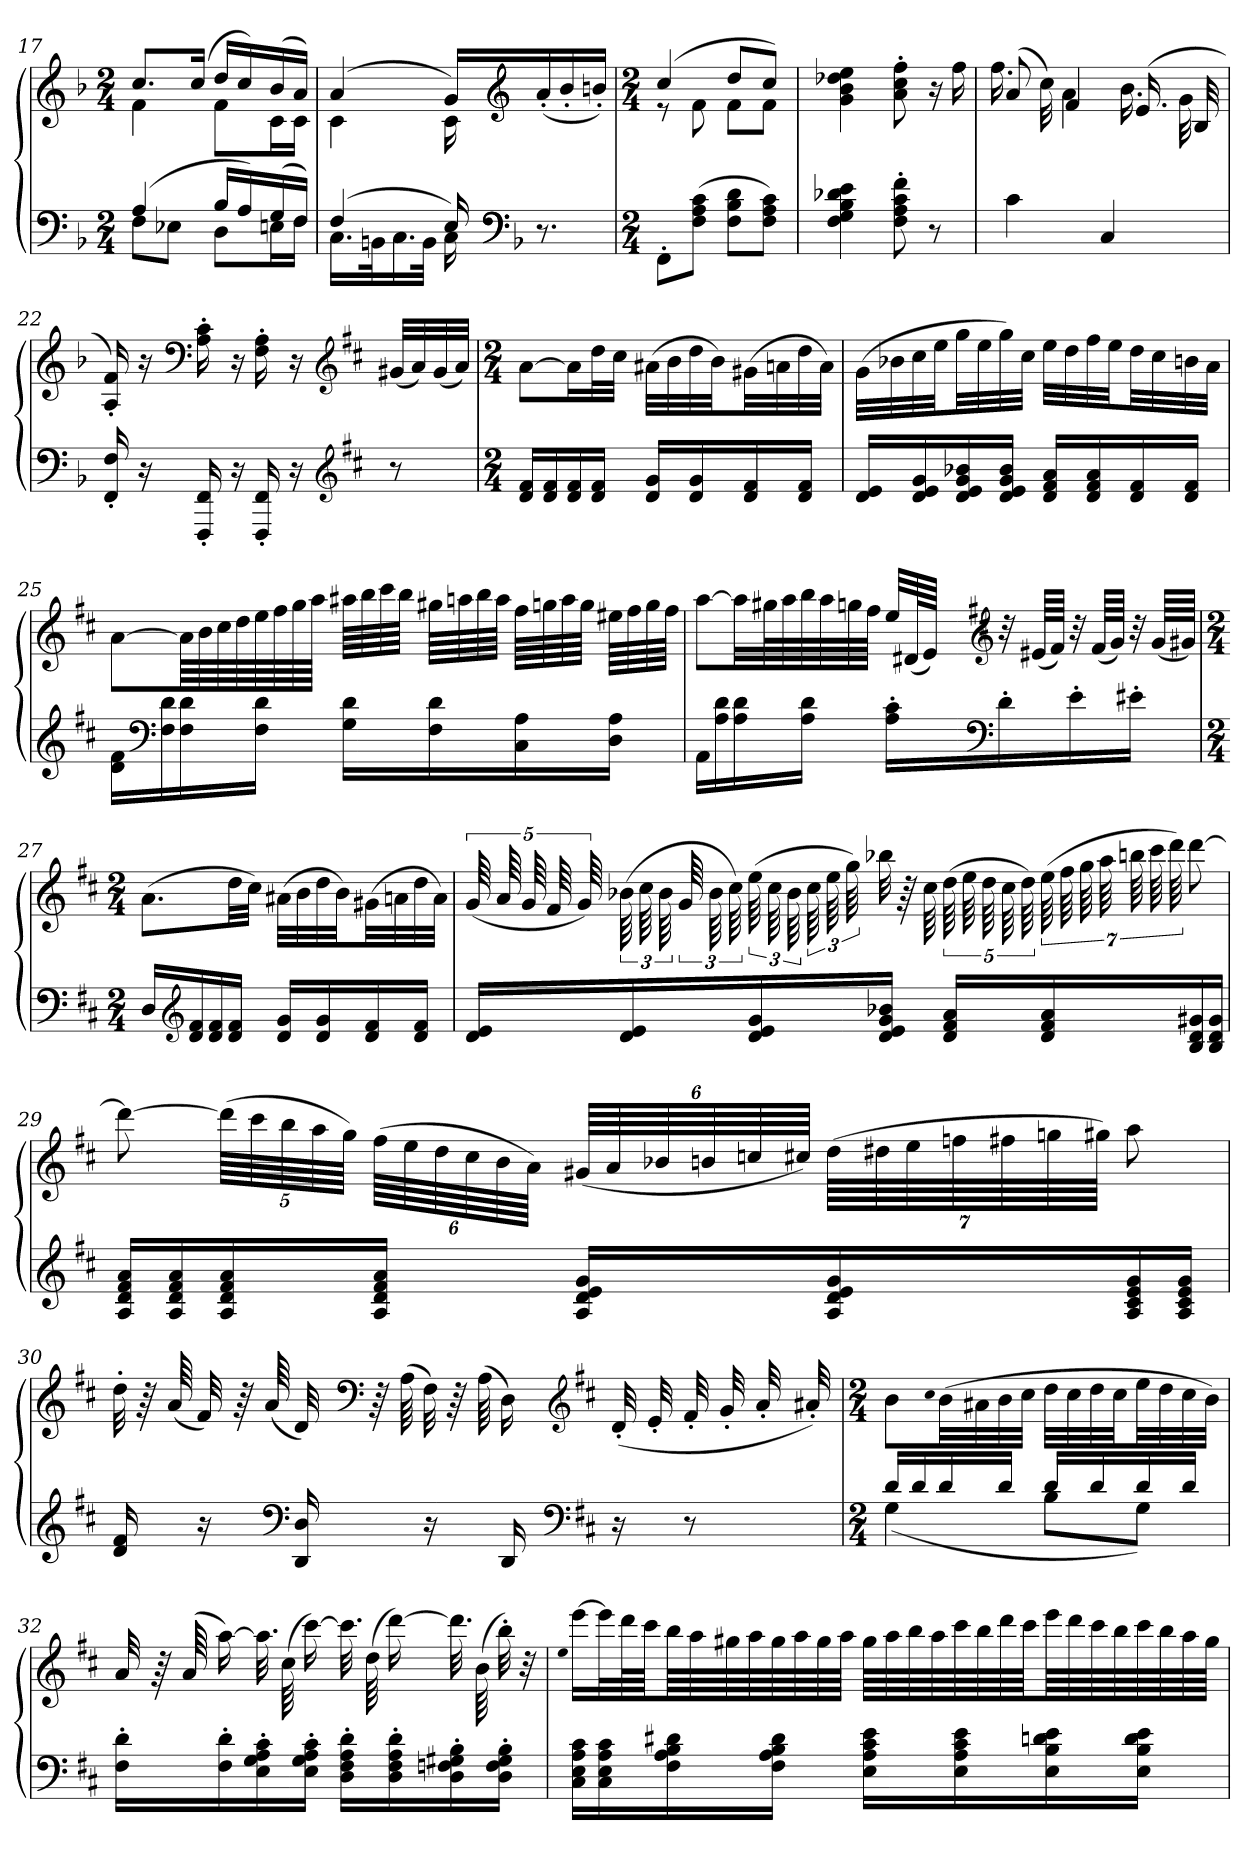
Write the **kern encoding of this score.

**kern	**kern
*part1	*part1
*staff2	*staff1
*clefF4	*clefG2
*k[b-]	*k[b-]
*F:	*F:
*M2/4	*M2/4
=17	=17
*^	*^
(4A	8FL	8.ccL	4f
.	8E-XJ	.	.
.	.	(16ccJk	.
16B-LL	8DL	16ddLL	8fL
16A)	.	16cc)	.
(16G	16EnL	(16b-	16cL
16FJJ)	16FJJ	16aJJ)	16cJJ
=18	=18	=18	=18
(4F	16.CLL	(4a	4c
.	32BBnK	.	.
.	16.C	.	.
.	32BBJJk	.	.
16E)	16C	16gLL)	16c
*clefF4	*	*clefG2	*
*k[b-]	*	*k[b-]	*
*F:	*	*F:	*
8.r	8.ryy	(16a'	8.ryy
.	.	16b-'	.
.	.	16bn'JJ)	.
*v	*v	*	*
=19	=19	=19
*M2/4	*M2/4	*
8FF'L	(4cc	8r
(8F 8A 8cJ	.	8f
8F 8B- 8dL	8ddL	8fL
8F 8A 8cJ)	8ccJ)	8fJ
*	*v	*v
=20	=20
4F 4G 4B- 4d-X 4e	4g 4b- 4dd-X 4ee
8F' 8A' 8c' 8f'	8a' 8cc' 8ff'
8r	16r
.	16ff
=21	=21
*	*^
4c	(8a	16.ff
.	.	32cc)
.	4f	4a
4C	.	.
.	(16.e	16.b-
.	32B-	32g
*	*v	*v
=22	=22
16FF' 16F'	16A' 16f')
16r	16r
*	*clefF4
16FFF' 16FF'	16A' 16c'
16r	16r
16FFF' 16FF'	16F' 16A'
16r	16r
*clefG2	*clefG2
*k[f#c#]	*k[f#c#]
*D:	*D:
8r	(32g#XLLL
.	32a)
.	(32g#
.	32aJJJ)
=23	=23
*M2/4	*M2/4
16d 16f#LL	[8aL
16d 16f#	.
16d 16f#	16aL]
16d 16f#JJ	32ddL
.	32cc#JJJ
16d 16gLL	(32a#XLLL
.	32b
16d 16g	32dd
.	32bJJ)
16d 16f#	(32g#XLL
.	32an
16d 16f#JJ	32dd
.	32aJJJ)
=24	=24
16d 16eLL	(32gLLL
.	32b-X
16d 16e 16g	32cc#
.	32eeJJ
16d 16e 16g 16b-X	32ggLL
.	32ee
16d 16e 16g 16b-JJ	32gg)
.	32cc#JJJ
16d 16f# 16aLL	32eeLLL
.	32dd
16d 16f# 16a	32ff#
.	32eeJJ
16d 16f#	32ddLL
.	32cc#
16d 16f#JJ	32bn
.	32aJJJ
=25	=25
16d 16f#LL	[8aL
*clefF4	*
16F# 16d	.
16F# 16d	64aLLL]
.	64b
.	64cc#
.	64dd
16F# 16dJJ	64ee
.	64ff#
.	64gg
.	64aaJJJJ
16G 16dLL	64aa#XLLLL
.	64bb
.	64ccc#
.	64bbJJJJ
16F# 16d	64gg#XLLLL
.	64aan
.	64bb
.	64aaJJJJ
16C# 16A	64ff#LLLL
.	64ggn
.	64aa
.	64ggJJJJ
16D 16AJJ	64ee#XLLLL
.	64ff#
.	64gg
.	64ff#JJJJ
=26	=26
16AALL	[8aaL
16A 16d	.
16A 16d	32aaLL]
.	64gg#XL
.	64aa
16A 16dJJ	64bb
.	64aa
.	64ggn
.	64ff#JJJJ
16A' 16c#'LL	32eeLLL
.	(64d#XL
.	64eJJJJ)
*clefF4	*clefG2
*k[f#c#]	*k[f#c#]
*D:	*D:
16d'	32r
.	(64e#XLLLL
.	64f#JJJJ)
16e'	32r
.	(64f#LLLL
.	64gJJJJ)
16e#X'JJ	32r
.	(64gLLLL
.	64g#XJJJJ)
=27	=27
*M2/4	*M2/4
16DLL	(8.aL
*clefG2	*
16d 16f#	.
16d 16f#	.
16d 16f#JJ	32ddLL
.	32cc#JJJ)
16d 16gLL	(32a#XLLL
.	32b
16d 16g	32dd
.	32bJJ)
16d 16f#	(32g#XLL
.	32an
16d 16f#JJ	32dd
.	32aJJJ)
=28	=28
16d 16eLL	(80g
.	80a
.	80g
.	80f#
.	80g)
16d 16e	(96b-X
.	96cc#
.	96b-
.	96g
.	96b-
.	96cc#)
16d 16e 16g	(96ee
.	96cc#
.	96b-
.	96cc#
.	96ee
.	96gg)
16d 16e 16g 16b-XJJ	32bb-X
.	64r
.	64cc#
16d 16f# 16aLL	(80dd
.	80ee
.	80dd
.	80cc#
.	80dd)
16d 16f# 16a	(112ee
.	112ff#
.	112gg
.	112aa
.	112bbn
.	112ccc#
.	112ddd)
16B 16d 16g#X	[8ddd
16B 16d 16g#JJ	.
=29	=29
16A 16d 16f# 16aLL	8ddd_
16A 16d 16f# 16a	.
16A 16d 16f# 16a	(80dddLLLL]
.	80ccc#
.	80bb
.	80aa
.	80ggJJJJ)
16A 16d 16f# 16aJJ	(96ff#LLLL
.	96ee
.	96dd
.	96cc#
.	96b
.	96aJJJJ)
16A 16d 16e 16gLL	(96g#XLLLL
.	96a
.	96b-X
.	96bn
.	96ccn
.	96cc#XJJJJ)
16A 16d 16e 16g	(112ddLLLL
.	112dd#X
.	112ee
.	112ffn
.	112ff#X
.	112ggn
.	112gg#XJJJJ)
16A 16c# 16e 16g	8aa
16A 16c# 16e 16gJJ	.
=30	=30
16d 16f#	32dd'
.	64r
.	(64a
16r	32f#)
.	64r
.	(64a
*clefF4	*
16DD 16D	32d)
*	*clefF4
.	64r
.	(64A
16r	32F#)
.	64r
.	(64A
16DD	16D)
*clefF4	*clefG2
*k[f#c#]	*k[f#c#]
*D:	*D:
16r	(32d'
.	32e'
8r	32f#'
.	32g'
.	32a'
.	32a#X')
=31	=31
*M2/4	*M2/4
*^	*
16dLL	(4G	8bL
16d	.	.
.	.	qcc#
16d	.	(32bLL
.	.	32a#X
16dJJ	.	32b
.	.	32cc#JJJ
16dLL	8BL	32ddLLL
.	.	32cc#
16d	.	32dd
.	.	32cc#JJ
16d	8GJ)	32eeLL
.	.	32dd
16dJJ	.	32cc#
.	.	32bJJJ)
*v	*v	*
=32	=32
16F#' 16d'LL	32a
.	64r
.	(64a
16F#' 16d'	[16aa)
16E' 16G' 16A' 16c#'	32.aa]
.	(64cc#
16E' 16G' 16A' 16c#'JJ	[16ccc#)
16D' 16F#' 16A' 16d'LL	32.ccc#]
.	(64dd
16D' 16F#' 16A' 16d'	[16ddd)
16D' 16Fn' 16G#X' 16B'	32.ddd]
.	(64b
16D' 16F' 16G#' 16B'JJ	32bb')
.	32r
=33	=33
.	qee
16C# 16E 16A 16c#LL	[16eeeLL
16C# 16E 16A 16c#	32eeeL]
.	64dddL
.	64ccc#JJJ
16F# 16A 16B 16d#X	64bbLLL
.	64aa
.	64gg#X
.	64aa
16F# 16A 16B 16d#JJ	64gg#
.	64aa
.	64gg#
.	64aaJJJJ
16E 16A 16c# 16eLL	64gg#LLLL
.	64aa
.	64bb
.	64aa
16E 16A 16c# 16e	64ccc#
.	64bb
.	64ddd
.	64ccc#JJJ
16E 16B 16dn 16e	64eeeLLL
.	64ddd
.	64ccc#
.	64bb
16E 16B 16d 16eJJ	64ccc#
.	64bb
.	64aa
.	64gg#JJJJ
=	=
*-	*-
